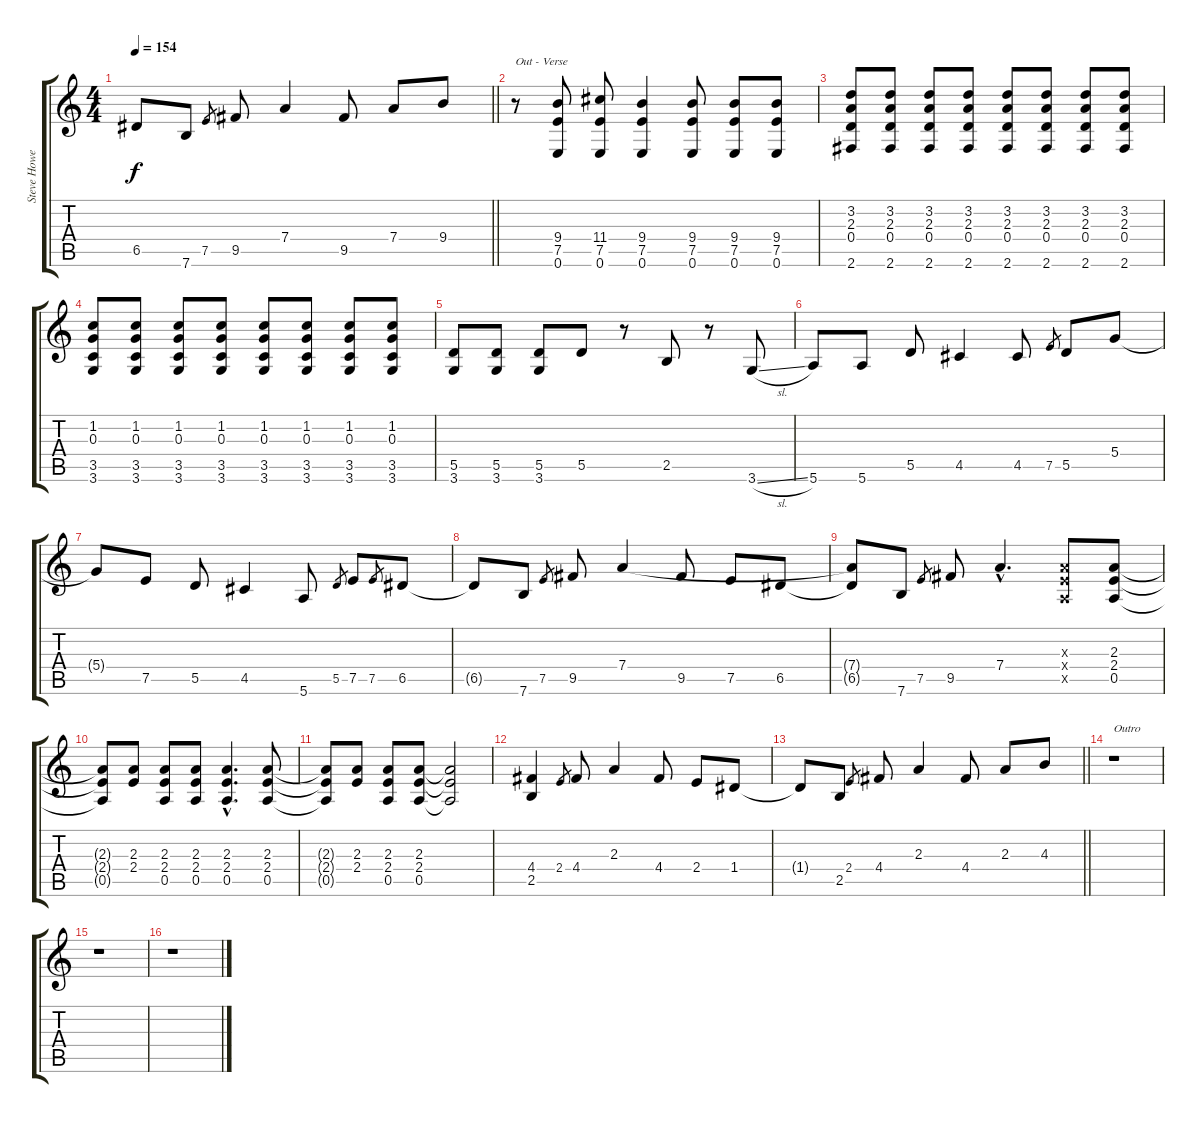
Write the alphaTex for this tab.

\track ("Steve Howe 2" "Steve Howe") {instrument overdrivenguitar}
\staff {score tabs}
\tuning (E4 B3 G3 D3 A2 E2) {hide}
\ts (4 4)
\tempo 154
\clef g2
\barLineRight lightlight
\ks c
6.5{t}.8{dy f} 7.6.8 7.5.8{gr} 9.5.8 7.4.4 9.5.8 7.4.8 9.4.8 |
r.8{txt "Out - Verse"} (9.4 7.5 0.6).8 (11.4 7.5 0.6).8 (9.4 7.5 0.6).4 (9.4 7.5 0.6).8 (9.4 7.5 0.6).8 (9.4 7.5 0.6).8 |
(3.2 2.3 0.4 2.6).8 (3.2 2.3 0.4 2.6).8 (3.2 2.3 0.4 2.6).8 (3.2 2.3 0.4 2.6).8 (3.2 2.3 0.4 2.6).8 (3.2 2.3 0.4 2.6).8 (3.2 2.3 0.4 2.6).8 (3.2 2.3 0.4 2.6).8 |
(1.2 0.3 3.5 3.6).8 (1.2 0.3 3.5 3.6).8 (1.2 0.3 3.5 3.6).8 (1.2 0.3 3.5 3.6).8 (1.2 0.3 3.5 3.6).8 (1.2 0.3 3.5 3.6).8 (1.2 0.3 3.5 3.6).8 (1.2 0.3 3.5 3.6).8 |
(5.5 3.6).8 (5.5 3.6).8 (5.5 3.6).8 5.5.8 r.8 2.5.8 r.8 3.6{sl}.8 |
5.6.8 5.6.8 5.5.8 4.5.4 4.5.8 7.5.8{gr} 5.5.8 5.4.8 |
5.4{t}.8 7.5.8 5.5.8 4.5.4 5.6.8 5.5.8{gr} 7.5.8 7.5.8{gr} 6.5.8 |
6.5{t}.8 7.6.8 7.5.8{gr} 9.5.8 7.4.4 9.5.8 7.5.8 6.5.8 |
(7.4{t} 6.5{t}).8 7.6.8 7.5.8{gr} 9.5.8 7.4{hac}.4{d} (2.3{x} 2.4{x} 0.5{x}).8 (2.3 2.4 0.5).8 |
(2.3{t} 2.4{t} 0.5{t}).8{volume 12} (2.3 2.4).8 (2.3 2.4 0.5).8 (2.3 2.4 0.5).8 (2.3{hac} 2.4{hac} 0.5{hac}).4{d} (2.3 2.4 0.5).8 |
(2.3{t} 2.4{t} 0.5{t}).8{volume 10} (2.3 2.4).8 (2.3 2.4 0.5).8 (2.3 2.4 0.5).8 (2.3{t} 2.4{t} 0.5{t}).2 |
(4.4 2.5).4{volume 8} 2.4.8{gr} 4.4.8 2.3.4 4.4.8 2.4.8 1.4.8 |
\barLineRight lightlight
1.4{t}.8{volume 6} 2.5.8 2.4.8{gr} 4.4.8 2.3.4 4.4.8 2.3.8 4.3.8 |
r.1{txt "Outro"} |
r.1 |
r.1
